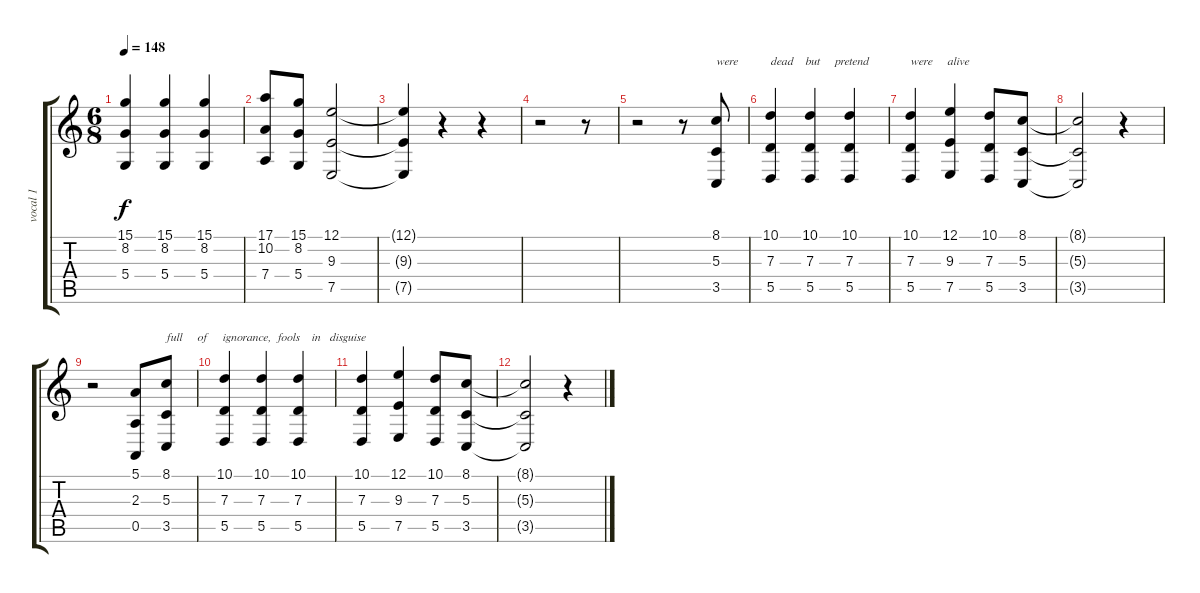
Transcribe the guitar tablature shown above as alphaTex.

\track ("vocal 1 " "vocal 1 ") {instrument lead6voice}
\staff {score tabs}
\tuning (E4 B3 G3 D3 A2 E2) {hide}
\ts (6 8)
\tempo 148
\clef g2
\ks c
(15.1 8.2 5.4).4{dy f} (15.1 8.2 5.4).4 (15.1 8.2 5.4).4 |
(17.1 10.2 7.4).8 (15.1 8.2 5.4).8 (12.1 9.3 7.5).2 |
(12.1{t} 9.3{t} 7.5{t}).4 r.4 r.4 |
r.2 r.8 |
r.2 r.8 (8.1 5.3 3.5).8{txt "were"} |
(10.1 7.3 5.5).4{txt "dead    but     pretend"} (10.1 7.3 5.5).4 (10.1 7.3 5.5).4 |
(10.1 7.3 5.5).4{txt "were     alive"} (12.1 9.3 7.5).4 (10.1 7.3 5.5).8 (8.1 5.3 3.5).8 |
(8.1{t} 5.3{t} 3.5{t}).2 r.4 |
r.2 (5.1 2.3 0.5).8 (8.1 5.3 3.5).8{txt "full     of     ignorance,  fools    in   disguise"} |
(10.1 7.3 5.5).4 (10.1 7.3 5.5).4 (10.1 7.3 5.5).4 |
(10.1 7.3 5.5).4 (12.1 9.3 7.5).4 (10.1 7.3 5.5).8 (8.1 5.3 3.5).8 |
(8.1{t} 5.3{t} 3.5{t}).2 r.4
